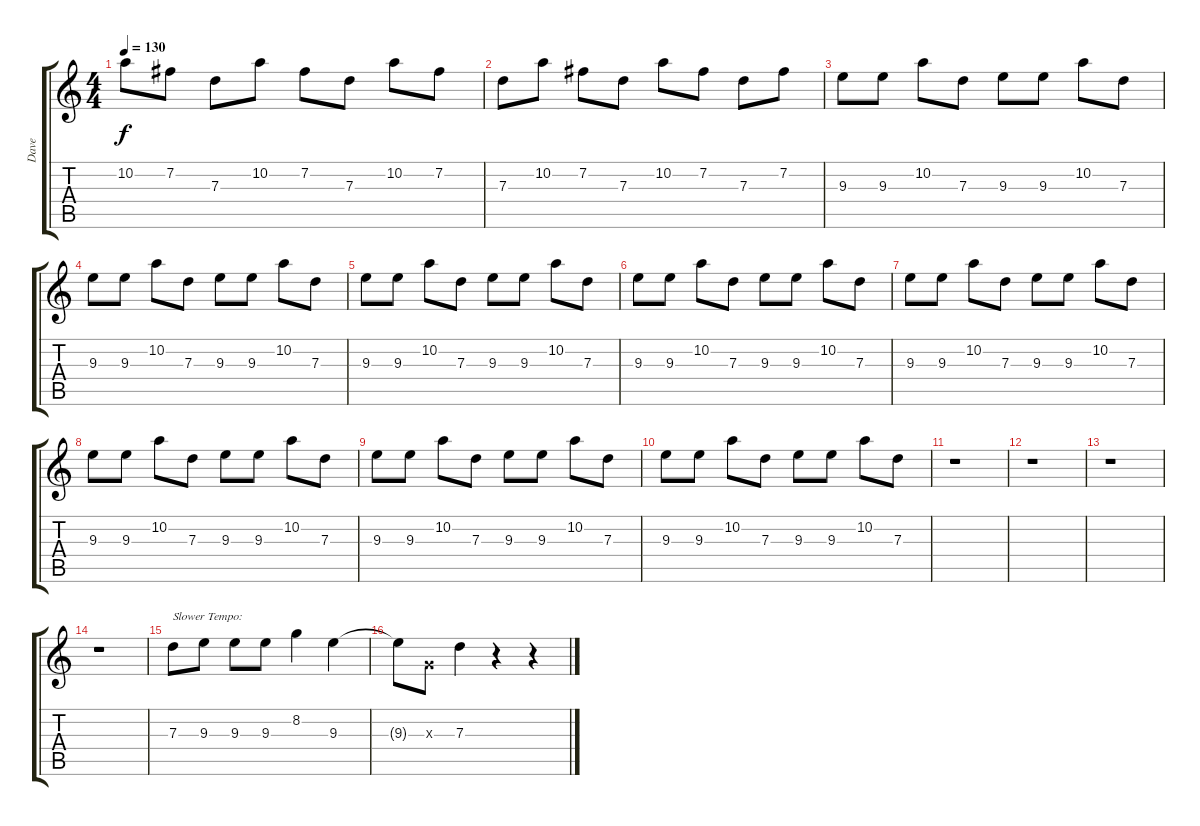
\track ("Dave" "Dave") {instrument distortionguitar}
\staff {score tabs}
\tuning (E4 B3 G3 D3 A2 E2) {hide}
\ts (4 4)
\tempo 130
\clef g2
\ks c
10.2.8{dy f} 7.2.8 7.3.8 10.2.8 7.2.8 7.3.8 10.2.8 7.2.8 |
7.3.8 10.2.8 7.2.8 7.3.8 10.2.8 7.2.8 7.3.8 7.2.8 |
9.3.8 9.3.8 10.2.8 7.3.8 9.3.8 9.3.8 10.2.8 7.3.8 |
9.3.8 9.3.8 10.2.8 7.3.8 9.3.8 9.3.8 10.2.8 7.3.8 |
9.3.8 9.3.8 10.2.8 7.3.8 9.3.8 9.3.8 10.2.8 7.3.8 |
9.3.8 9.3.8 10.2.8 7.3.8 9.3.8 9.3.8 10.2.8 7.3.8 |
9.3.8 9.3.8 10.2.8 7.3.8 9.3.8 9.3.8 10.2.8 7.3.8 |
9.3.8 9.3.8 10.2.8 7.3.8 9.3.8 9.3.8 10.2.8 7.3.8 |
9.3.8 9.3.8 10.2.8 7.3.8 9.3.8 9.3.8 10.2.8 7.3.8 |
9.3.8 9.3.8 10.2.8 7.3.8 9.3.8 9.3.8 10.2.8 7.3.8 |
r.1 |
r.1 |
r.1 |
r.1 |
7.3.8{txt "Slower Tempo:"} 9.3.8 9.3.8 9.3.8 8.2.4 9.3.4 |
9.3{t}.8 0.3{x}.8 7.3.4 r.4 r.4
